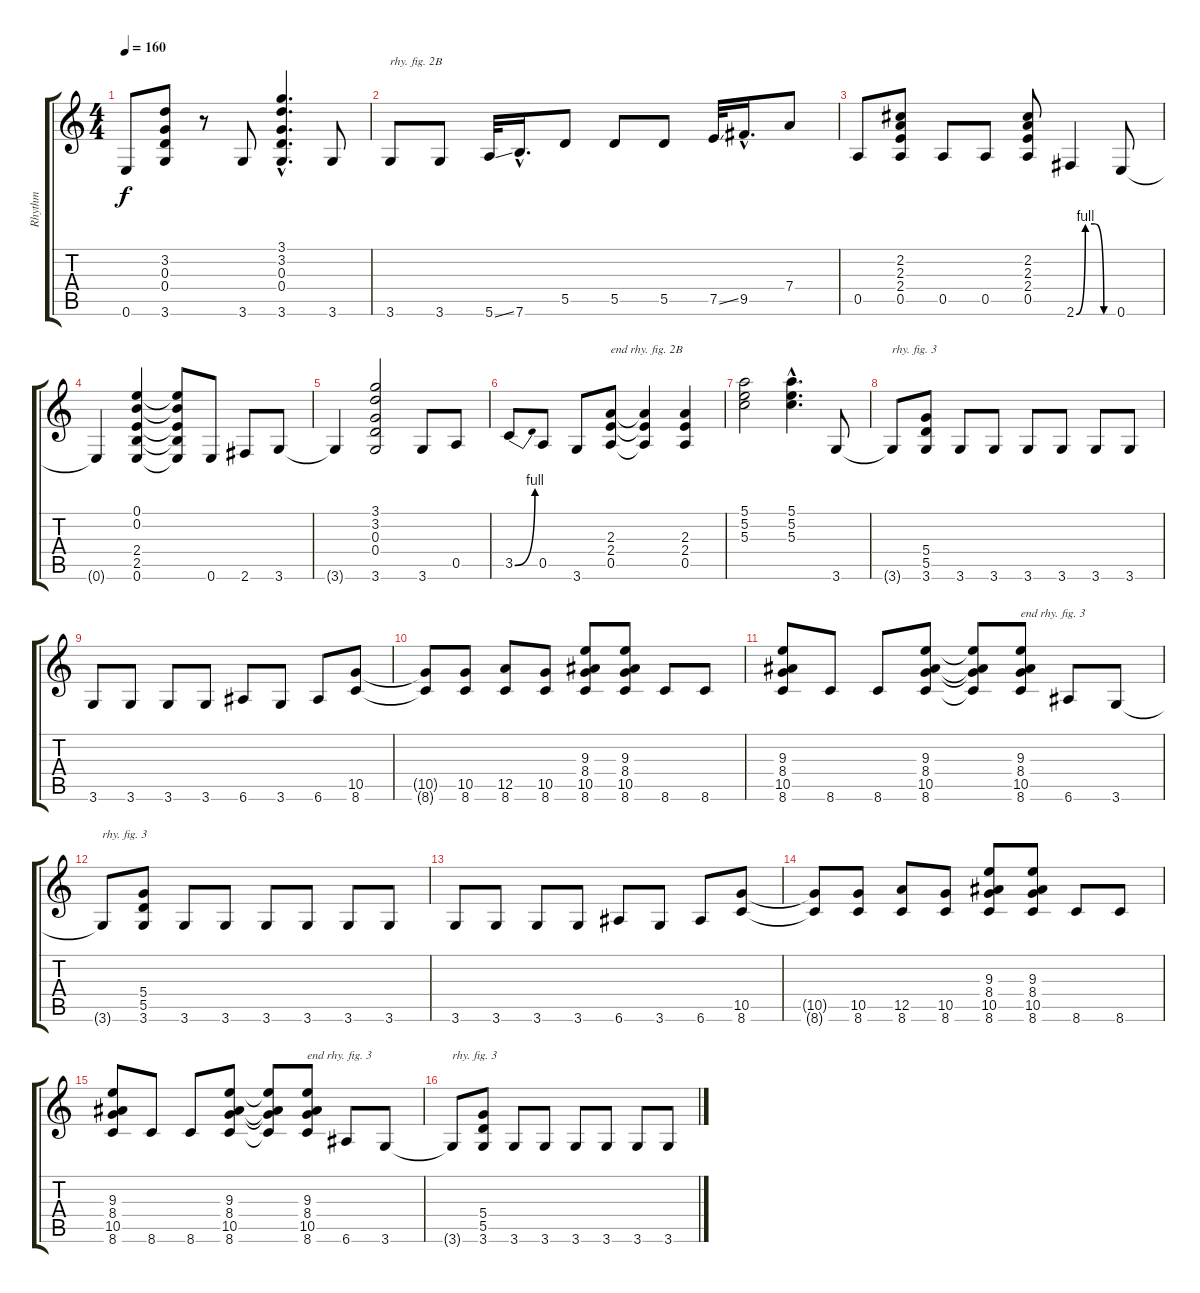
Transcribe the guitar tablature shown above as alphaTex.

\track ("Rhythm" "Rhythm") {instrument overdrivenguitar}
\staff {score tabs}
\tuning (E4 B3 G3 D3 A2 E2) {hide}
\ts (4 4)
\tempo 160
\clef g2
\ks c
0.6.8{dy f} (3.2 0.3 0.4 3.6).8 r.8 3.6.8 (3.1{hac} 3.2{hac} 0.3{hac} 0.4{hac} 3.6{hac}).4{d} 3.6.8 |
3.6.8{txt "rhy. fig. 2B"} 3.6.8 5.6{ss}.32 7.6{hac}.16{d} 5.5.8 5.5.8 5.5.8 7.5{ss}.32 9.5{hac}.16{d} 7.4.8 |
0.5.8 (2.2 2.3 2.4 0.5).8 0.5.8 0.5.8 (2.2 2.3 2.4 0.5).8 2.6{be (custom 0 0 15 4 30 4 45 0 60 0)}.4 0.6.8 |
0.6{t}.4 (0.1 0.2 2.4 2.5 0.6).4 (0.1{t} 0.2{t} 2.4{t} 2.5{t} 0.6{t}).8 0.6.8 2.6.8 3.6.8 |
3.6{t}.4 (3.1 3.2 0.3 0.4 3.6).2 3.6.8 0.5.8 |
3.5{be (bend 0 0 60 4)}.8 0.5.8 3.6.8 (2.3 2.4 0.5).8{txt "end rhy. fig. 2B"} (2.3{t} 2.4{t} 0.5{t}).4 (2.3 2.4 0.5).4 |
(5.1 5.2 5.3).2 (5.1{hac} 5.2{hac} 5.3{hac}).4{d} 3.6.8 |
3.6{t}.8{txt "rhy. fig. 3"} (5.4 5.5 3.6).8 3.6.8 3.6.8 3.6.8 3.6.8 3.6.8 3.6.8 |
3.6.8 3.6.8 3.6.8 3.6.8 6.6.8 3.6.8 6.6.8 (10.5 8.6).8 |
(10.5{t} 8.6{t}).8 (10.5 8.6).8 (12.5 8.6).8 (10.5 8.6).8 (9.3 8.4 10.5 8.6).8 (9.3 8.4 10.5 8.6).8 8.6.8 8.6.8 |
(9.3 8.4 10.5 8.6).8 8.6.8 8.6.8 (9.3 8.4 10.5 8.6).8 (9.3{t} 8.4{t} 10.5{t} 8.6{t}).8 (9.3 8.4 10.5 8.6).8{txt "end rhy. fig. 3"} 6.6.8 3.6.8 |
3.6{t}.8{txt "rhy. fig. 3"} (5.4 5.5 3.6).8 3.6.8 3.6.8 3.6.8 3.6.8 3.6.8 3.6.8 |
3.6.8 3.6.8 3.6.8 3.6.8 6.6.8 3.6.8 6.6.8 (10.5 8.6).8 |
(10.5{t} 8.6{t}).8 (10.5 8.6).8 (12.5 8.6).8 (10.5 8.6).8 (9.3 8.4 10.5 8.6).8 (9.3 8.4 10.5 8.6).8 8.6.8 8.6.8 |
(9.3 8.4 10.5 8.6).8 8.6.8 8.6.8 (9.3 8.4 10.5 8.6).8 (9.3{t} 8.4{t} 10.5{t} 8.6{t}).8 (9.3 8.4 10.5 8.6).8{txt "end rhy. fig. 3"} 6.6.8 3.6.8 |
3.6{t}.8{txt "rhy. fig. 3"} (5.4 5.5 3.6).8 3.6.8 3.6.8 3.6.8 3.6.8 3.6.8 3.6.8
